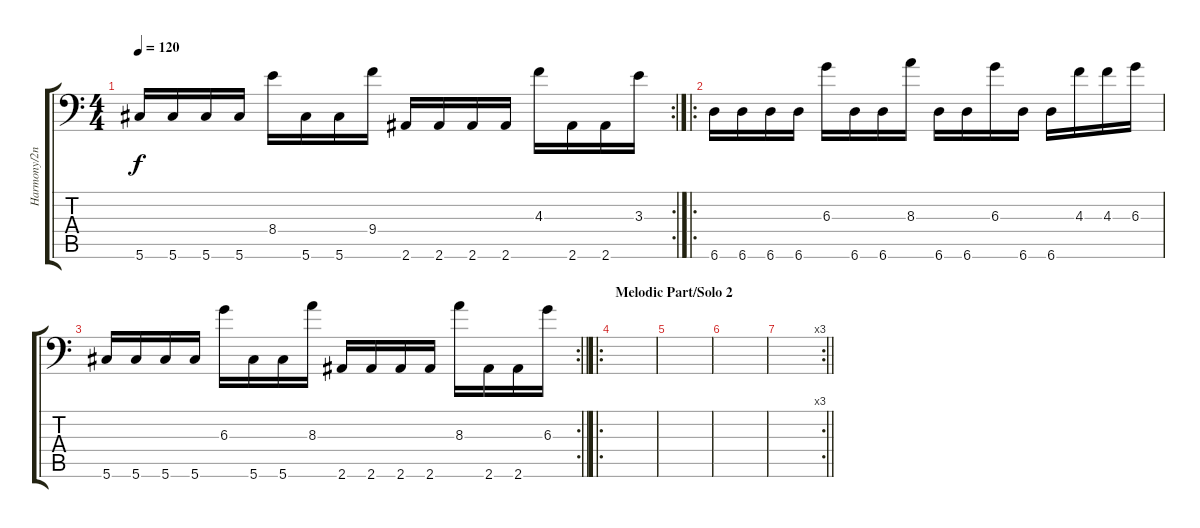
\track ("Harmony/2nd Rhythm" "Harmony/2n") {instrument distortionguitar}
\staff {score tabs}
\tuning (Bb3 F3 Db3 Ab2 Eb2 Ab1) {hide}
\rc 2
\ts (4 4)
\tempo 120
\clef f4
\ks c
5.6.16{dy f} 5.6.16 5.6.16 5.6.16 8.4.16 5.6.16 5.6.16 9.4.16 2.6.16 2.6.16 2.6.16 2.6.16 4.3.16 2.6.16 2.6.16 3.3.16 |
\ro
6.6.16 6.6.16 6.6.16 6.6.16 6.3.16 6.6.16 6.6.16 8.3.16 6.6.16 6.6.16 6.3.16 6.6.16 6.6.16 4.3.16 4.3.16 6.3.16 |
\rc 2
\barLineRight lightlight
5.6.16 5.6.16 5.6.16 5.6.16 6.3.16 5.6.16 5.6.16 8.3.16 2.6.16 2.6.16 2.6.16 2.6.16 8.3.16 2.6.16 2.6.16 6.3.16 |
\ro
\section ("" "Melodic Part/Solo 2")
|
|
|
\rc 3
\barLineRight lightlight
